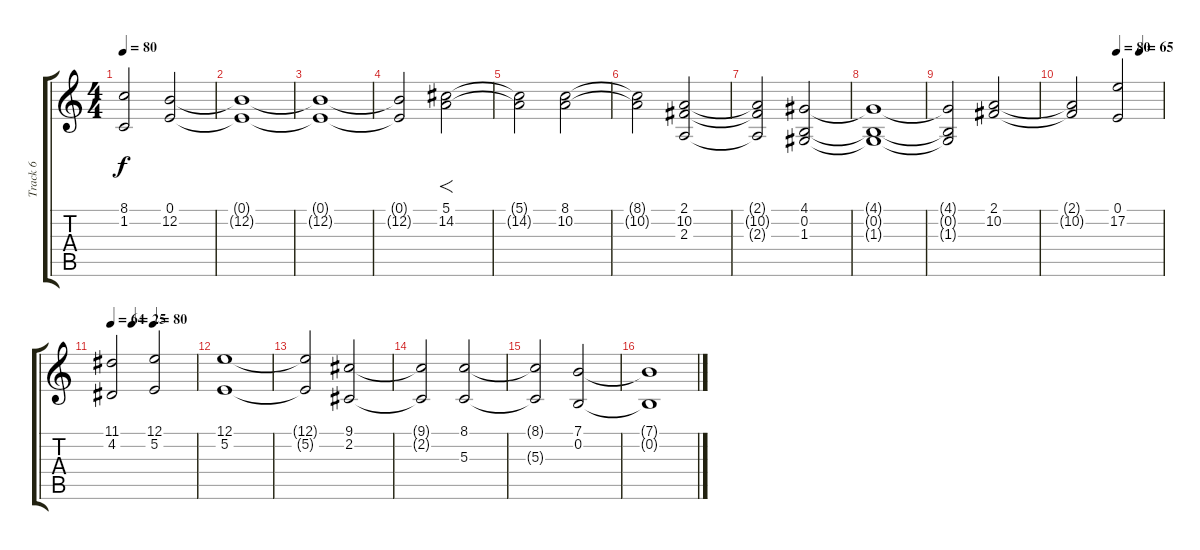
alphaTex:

\track ("Track 6" "Track 6") {instrument stringensemble1}
\staff {score tabs}
\tuning (E4 B3 G3 D3 A2 E2) {hide}
\ts (4 4)
\tempo 80
\clef g2
\ks c
(8.1{t} 1.2{t}).2{dy f} (0.1 12.2).2 |
(0.1{t} 12.2{t}).1 |
(0.1{t} 12.2{t}).1 |
(0.1{t} 12.2{t}).2 (5.1 14.2).2{f} |
(5.1{t} 14.2{t}).2 (8.1 10.2).2 |
(8.1{t} 10.2{t}).2 (2.1 10.2 2.3).2 |
(2.1{t} 10.2{t} 2.3{t}).2 (4.1 0.2 1.3).2 |
(4.1{t} 0.2{t} 1.3{t}).1 |
(4.1{t} 0.2{t} 1.3{t}).2 (2.1 10.2).2 |
\tempo (80 0.5)
\tempo (65 0.75)
(2.1{t} 10.2{t}).2 (0.1 17.2).2 |
\tempo 64
\tempo (25 0.25)
\tempo (80 0.5)
(11.1 4.2).2 (12.1 5.2).2 |
(12.1 5.2).1 |
(12.1{t} 5.2{t}).2 (9.1 2.2).2 |
(9.1{t} 2.2{t}).2 (8.1 5.3).2 |
(8.1{t} 5.3{t}).2 (7.1 0.2).2 |
(7.1{t} 0.2{t}).1
